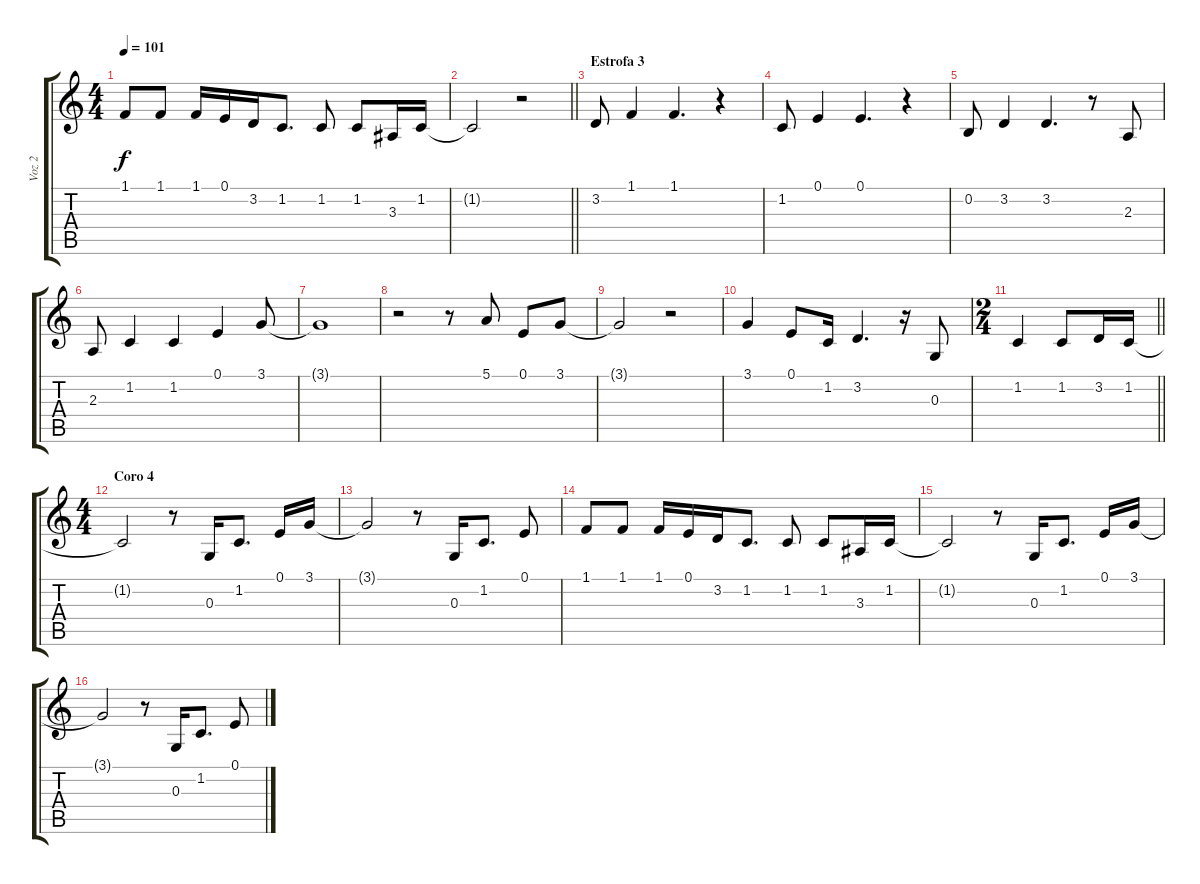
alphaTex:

\track ("Voz 2" "Voz 2") {instrument baritonesax}
\staff {score tabs}
\tuning (E4 B3 G3 D3 A2 E2) {hide}
\ts (4 4)
\tempo 101
\clef g2
\ks c
1.1.8{dy f} 1.1.8 1.1.16 0.1.16 3.2.16 1.2.8{d} 1.2.8 1.2.8 3.3.16 1.2.16 |
\barLineRight lightlight
1.2{t}.2 r.2 |
\section ("" "Estrofa 3")
3.2.8 1.1.4 1.1.4{d} r.4 |
1.2.8 0.1.4 0.1.4{d} r.4 |
0.2.8 3.2.4 3.2.4{d} r.8 2.3.8 |
2.3.8 1.2.4 1.2.4 0.1.4 3.1.8 |
3.1{t}.1 |
r.2 r.8 5.1.8 0.1.8 3.1.8 |
3.1{t}.2 r.2 |
3.1.4 0.1.8 1.2.16 3.2.4{d} r.16 0.3.8 |
\ts (2 4)
\barLineRight lightlight
1.2.4 1.2.8 3.2.16 1.2.16 |
\ts (4 4)
\section ("" "Coro 4")
1.2{t}.2 r.8 0.3.16 1.2.8{d} 0.1.16 3.1.16 |
3.1{t}.2 r.8 0.3.16 1.2.8{d} 0.1.8 |
1.1.8 1.1.8 1.1.16 0.1.16 3.2.16 1.2.8{d} 1.2.8 1.2.8 3.3.16 1.2.16 |
1.2{t}.2 r.8 0.3.16 1.2.8{d} 0.1.16 3.1.16 |
3.1{t}.2 r.8 0.3.16 1.2.8{d} 0.1.8
